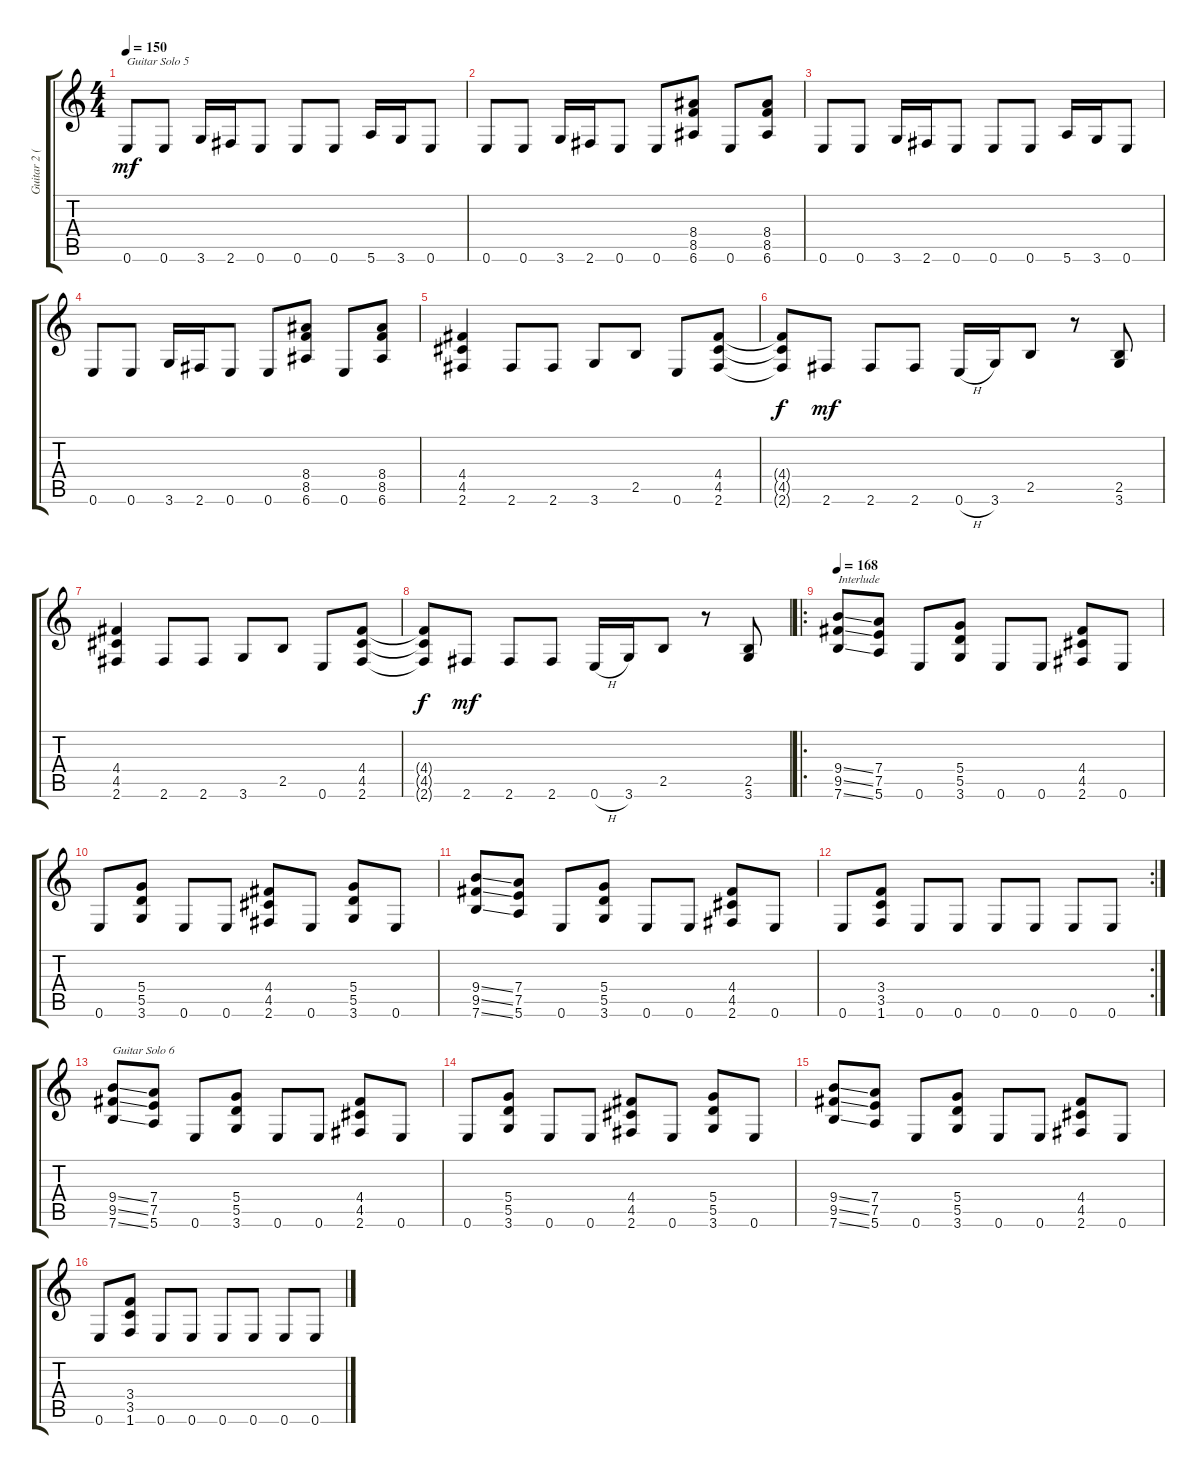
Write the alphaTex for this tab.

\track ("Guitar 2 (Al Pitrelli)" "Guitar 2 (") {instrument distortionguitar}
\staff {score tabs}
\tuning (E4 B3 G3 D3 A2 E2) {hide}
\ts (4 4)
\tempo 150
\clef g2
\ks c
0.6.8{txt "Guitar Solo 5" dy mf} 0.6.8 3.6.16 2.6.16 0.6.8 0.6.8 0.6.8 5.6.16 3.6.16 0.6.8 |
0.6.8 0.6.8 3.6.16 2.6.16 0.6.8 0.6.8 (8.4 8.5 6.6).8 0.6.8 (8.4 8.5 6.6).8 |
0.6.8 0.6.8 3.6.16 2.6.16 0.6.8 0.6.8 0.6.8 5.6.16 3.6.16 0.6.8 |
0.6.8 0.6.8 3.6.16 2.6.16 0.6.8 0.6.8 (8.4 8.5 6.6).8 0.6.8 (8.4 8.5 6.6).8 |
(4.4 4.5 2.6).4 2.6.8 2.6.8 3.6.8 2.5.8 0.6.8 (4.4 4.5 2.6).8 |
(4.4{t} 4.5{t} 2.6{t}).8{dy f} 2.6.8{dy mf} 2.6.8 2.6.8 0.6{h}.16 3.6.16 2.5.8 r.8 (2.5 3.6).8 |
(4.4 4.5 2.6).4 2.6.8 2.6.8 3.6.8 2.5.8 0.6.8 (4.4 4.5 2.6).8 |
(4.4{t} 4.5{t} 2.6{t}).8{dy f} 2.6.8{dy mf} 2.6.8 2.6.8 0.6{h}.16 3.6.16 2.5.8 r.8 (2.5 3.6).8 |
\ro
\tempo 168
(9.4{ss} 9.5{ss} 7.6{ss}).8{txt "Interlude"} (7.4 7.5 5.6).8 0.6.8 (5.4 5.5 3.6).8 0.6.8 0.6.8 (4.4 4.5 2.6).8 0.6.8 |
0.6.8 (5.4 5.5 3.6).8 0.6.8 0.6.8 (4.4 4.5 2.6).8 0.6.8 (5.4 5.5 3.6).8 0.6.8 |
(9.4{ss} 9.5{ss} 7.6{ss}).8 (7.4 7.5 5.6).8 0.6.8 (5.4 5.5 3.6).8 0.6.8 0.6.8 (4.4 4.5 2.6).8 0.6.8 |
\rc 2
0.6.8 (3.4 3.5 1.6).8 0.6.8 0.6.8 0.6.8 0.6.8 0.6.8 0.6.8 |
(9.4{ss} 9.5{ss} 7.6{ss}).8{txt "Guitar Solo 6"} (7.4 7.5 5.6).8 0.6.8 (5.4 5.5 3.6).8 0.6.8 0.6.8 (4.4 4.5 2.6).8 0.6.8 |
0.6.8 (5.4 5.5 3.6).8 0.6.8 0.6.8 (4.4 4.5 2.6).8 0.6.8 (5.4 5.5 3.6).8 0.6.8 |
(9.4{ss} 9.5{ss} 7.6{ss}).8 (7.4 7.5 5.6).8 0.6.8 (5.4 5.5 3.6).8 0.6.8 0.6.8 (4.4 4.5 2.6).8 0.6.8 |
0.6.8 (3.4 3.5 1.6).8 0.6.8 0.6.8 0.6.8 0.6.8 0.6.8 0.6.8
